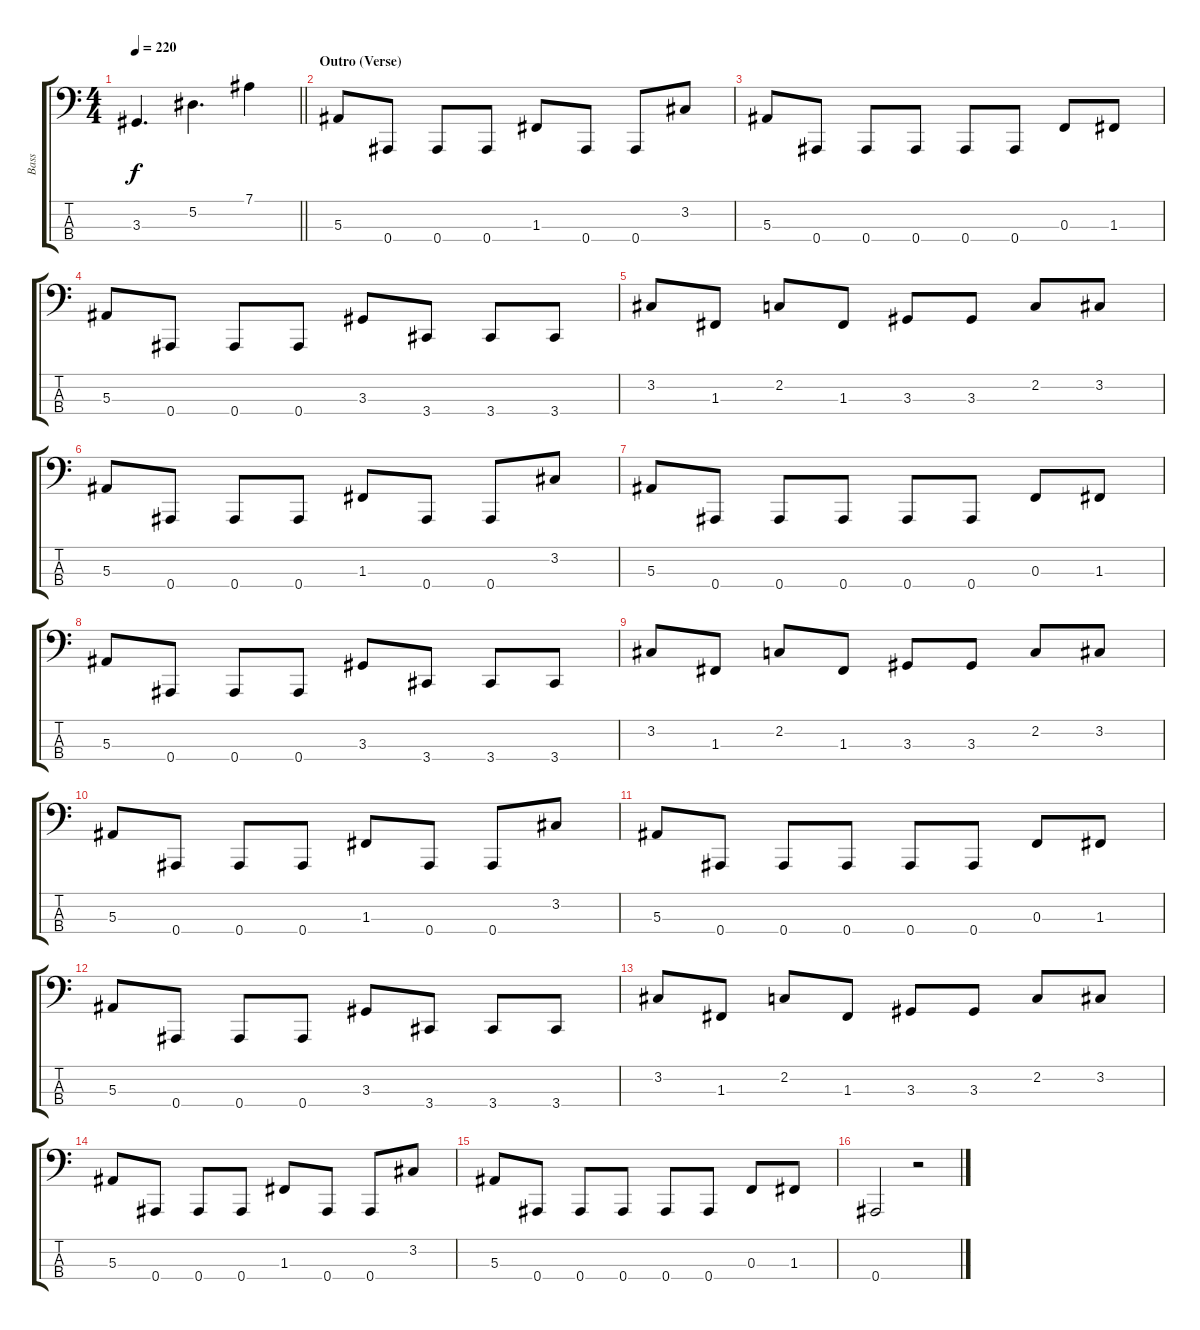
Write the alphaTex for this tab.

\track ("Bass" "Bass") {instrument electricbassfinger}
\staff {score tabs}
\tuning (Eb2 Bb1 F1 Bb0) {hide}
\ts (4 4)
\tempo 220
\clef f4
\barLineRight lightlight
\ks c
3.3.4{d dy f} 5.2.4{d} 7.1.4 |
\section ("" "Outro (Verse)")
5.3.8 0.4.8 0.4.8 0.4.8 1.3.8 0.4.8 0.4.8 3.2.8 |
5.3.8 0.4.8 0.4.8 0.4.8 0.4.8 0.4.8 0.3.8 1.3.8 |
5.3.8 0.4.8 0.4.8 0.4.8 3.3.8 3.4.8 3.4.8 3.4.8 |
3.2.8 1.3.8 2.2.8 1.3.8 3.3.8 3.3.8 2.2.8 3.2.8 |
5.3.8 0.4.8 0.4.8 0.4.8 1.3.8 0.4.8 0.4.8 3.2.8 |
5.3.8 0.4.8 0.4.8 0.4.8 0.4.8 0.4.8 0.3.8 1.3.8 |
5.3.8 0.4.8 0.4.8 0.4.8 3.3.8 3.4.8 3.4.8 3.4.8 |
3.2.8 1.3.8 2.2.8 1.3.8 3.3.8 3.3.8 2.2.8 3.2.8 |
5.3.8 0.4.8 0.4.8 0.4.8 1.3.8 0.4.8 0.4.8 3.2.8 |
5.3.8 0.4.8 0.4.8 0.4.8 0.4.8 0.4.8 0.3.8 1.3.8 |
5.3.8 0.4.8 0.4.8 0.4.8 3.3.8 3.4.8 3.4.8 3.4.8 |
3.2.8 1.3.8 2.2.8 1.3.8 3.3.8 3.3.8 2.2.8 3.2.8 |
5.3.8 0.4.8 0.4.8 0.4.8 1.3.8 0.4.8 0.4.8 3.2.8 |
5.3.8 0.4.8 0.4.8 0.4.8 0.4.8 0.4.8 0.3.8 1.3.8 |
0.4.2 r.2
